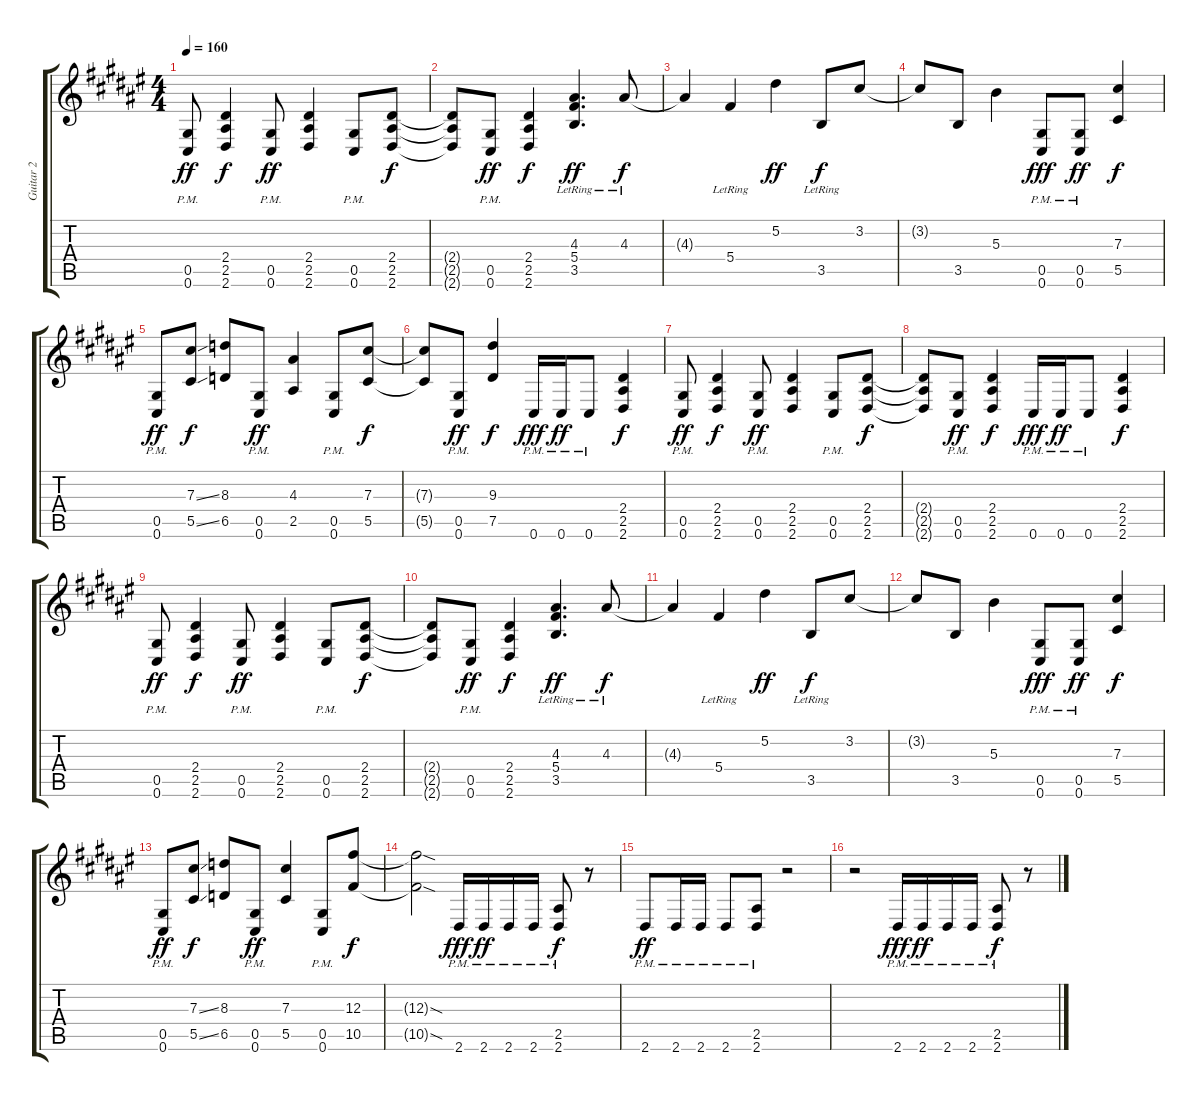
\track ("Guitar 2" "Guitar 2") {instrument overdrivenguitar}
\staff {score tabs}
\tuning (Eb4 Bb3 Gb3 Db3 Ab2 Db2) {hide}
\ts (4 4)
\tempo 160
\clef g2
\ks d#minor
(0.5{pm} 0.6{pm}).8{dy ff} (2.4 2.5 2.6).4{dy f} (0.5{pm} 0.6{pm}).8{dy ff} (2.4 2.5 2.6).4 (0.5{pm} 0.6{pm}).8 (2.4 2.5 2.6).8{dy f} |
(2.4{t} 2.5{t} 2.6{t}).8 (0.5{pm} 0.6{pm}).8{dy ff} (2.4 2.5 2.6).4{dy f} (4.3 5.4 3.5{lr}).4{d dy ff} 4.3{lr}.8{dy f} |
4.3{t}.4 5.4{lr}.4 5.2.4{dy ff} 3.5{lr}.8{dy f} 3.2.8 |
3.2{t}.8 3.5.8 5.3.4 (0.5{pm} 0.6{pm}).8{dy fff} (0.5{pm} 0.6{pm}).8{dy ff} (7.3 5.5).4{dy f} |
(0.5{pm} 0.6{pm}).8{dy ff} (7.3{ss} 5.5{ss}).8{dy f} (8.3 6.5).8 (0.5{pm} 0.6{pm}).8{dy ff} (4.3 2.5).4 (0.5{pm} 0.6{pm}).8 (7.3 5.5).8{dy f} |
(7.3{t} 5.5{t}).8 (0.5{pm} 0.6{pm}).8{dy ff} (9.3 7.5).4{dy f} 0.6{pm}.16{dy fff} 0.6{pm}.16{dy ff} 0.6{pm}.8 (2.4 2.5 2.6).4{dy f} |
(0.5{pm} 0.6{pm}).8{dy ff} (2.4 2.5 2.6).4{dy f} (0.5{pm} 0.6{pm}).8{dy ff} (2.4 2.5 2.6).4 (0.5{pm} 0.6{pm}).8 (2.4 2.5 2.6).8{dy f} |
(2.4{t} 2.5{t} 2.6{t}).8 (0.5{pm} 0.6{pm}).8{dy ff} (2.4 2.5 2.6).4{dy f} 0.6{pm}.16{dy fff} 0.6{pm}.16{dy ff} 0.6{pm}.8 (2.4 2.5 2.6).4{dy f} |
(0.5{pm} 0.6{pm}).8{dy ff} (2.4 2.5 2.6).4{dy f} (0.5{pm} 0.6{pm}).8{dy ff} (2.4 2.5 2.6).4 (0.5{pm} 0.6{pm}).8 (2.4 2.5 2.6).8{dy f} |
(2.4{t} 2.5{t} 2.6{t}).8 (0.5{pm} 0.6{pm}).8{dy ff} (2.4 2.5 2.6).4{dy f} (4.3 5.4 3.5{lr}).4{d dy ff} 4.3{lr}.8{dy f} |
4.3{t}.4 5.4{lr}.4 5.2.4{dy ff} 3.5{lr}.8{dy f} 3.2.8 |
3.2{t}.8 3.5.8 5.3.4 (0.5{pm} 0.6{pm}).8{dy fff} (0.5{pm} 0.6{pm}).8{dy ff} (7.3 5.5).4{dy f} |
(0.5{pm} 0.6{pm}).8{dy ff} (7.3{ss} 5.5{ss}).8{dy f} (8.3 6.5).8 (0.5{pm} 0.6{pm}).8{dy ff} (7.3 5.5).4 (0.5{pm} 0.6{pm}).8 (12.3 10.5).8{dy f} |
(12.3{sod t} 10.5{sod t}).2 2.6{pm}.16{dy fff} 2.6{pm}.16{dy ff} 2.6{pm}.16 2.6{pm}.16 (2.5 2.6{pm}).8{dy f} r.8 |
2.6{pm}.8{dy ff} 2.6{pm}.16 2.6{pm}.16 2.6{pm}.8 (2.5 2.6{pm}).8 r.2 |
r.2 2.6{pm}.16{dy fff} 2.6{pm}.16{dy ff} 2.6{pm}.16 2.6{pm}.16 (2.5 2.6{pm}).8{dy f} r.8
